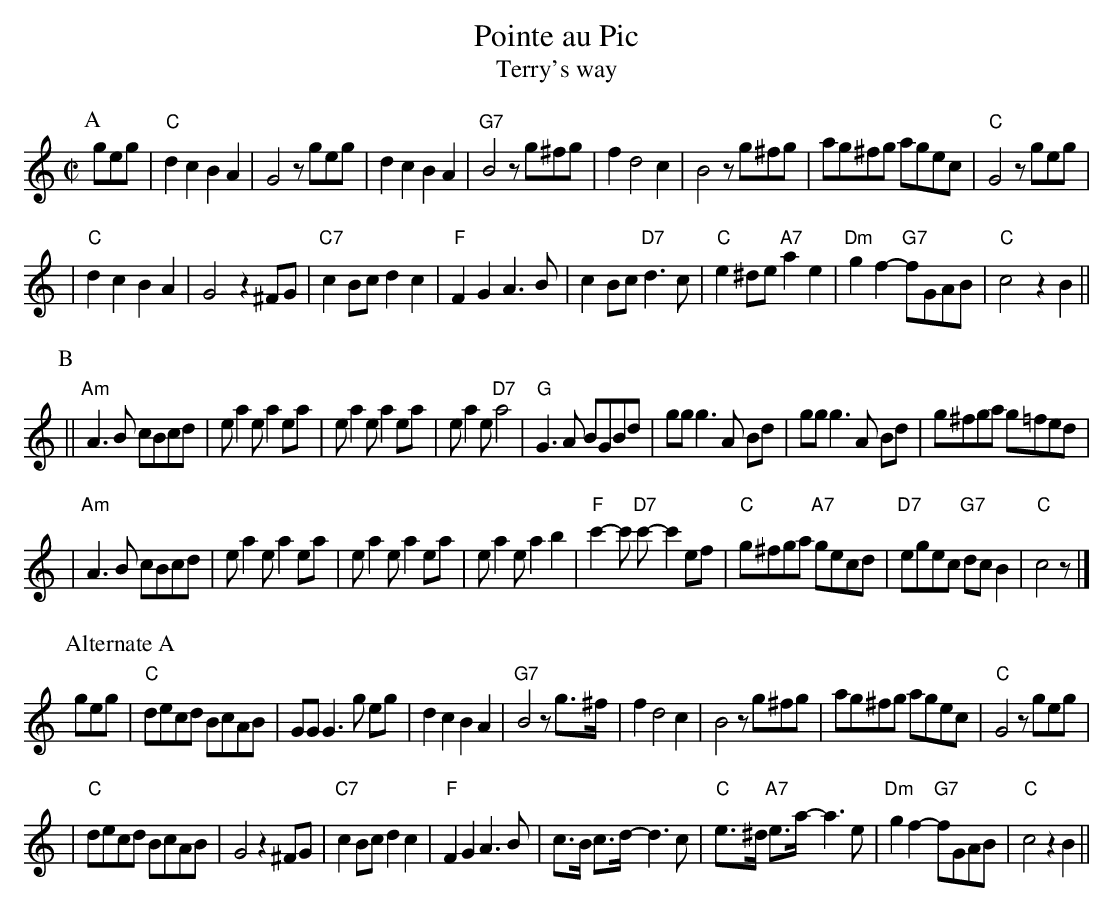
X:1
T: Pointe au Pic
T: Terry's way
M: C|
L: 1/8
K: C
P: A
geg \
| "C"d2c2 B2A2 | G4 zgeg  | d2c2  B2A2 | "G7"B4 zg^fg \
|    f2 d4 c2  | B4 zg^fg | ag^fg agec |  "C"G4 zgeg |
| "C"d2c2     B2A2 |    G4        z2^FG | "C7"c2 Bc d2 c2  | "F"F2 G2 A3 B \
|    c2Bc "D7"d3 c | "C"e2^de "A7"a2e2 | "Dm"g2f2- "G7"fGAB | "C"c4 z2B2 ||
P: B
|| "Am"A3B cBcd | ea2e a2ea | ea2e a2ea | ea2e "D7"a4 \
|   "G"G3A BGBd | gg g3 A Bd | gg g3 A Bd | g^fga g=fed |
|  "Am"A3B     cBcd   |    ea2e      a2ea |     ea2e     a2ea | ea2e a2b2 \
|   "F"c'2-c' "D7"c'-c'2 ef | "C"g^fga "A7"gecd | "D7"egec "G7"dc B2 | "C"c4 z |]
P: Alternate A
geg \
| "C"decd BcAB | GG G3 g eg  | d2c2  B2A2 | "G7"B4 zg>^f \
|    f2 d4 c2  | B4 zg^fg | ag^fg agec |  "C"G4 zgeg |
| "C"decd BcAB | G4 z2^FG | "C7"c2 Bc d2 c2  | "F"F2 G2 A3 B \
|    c>B c>d- d3 c | "C"e>^d "A7"e>a- a3 e | "Dm"g2f2- "G7"fGAB | "C"c4 z2B2 ||
